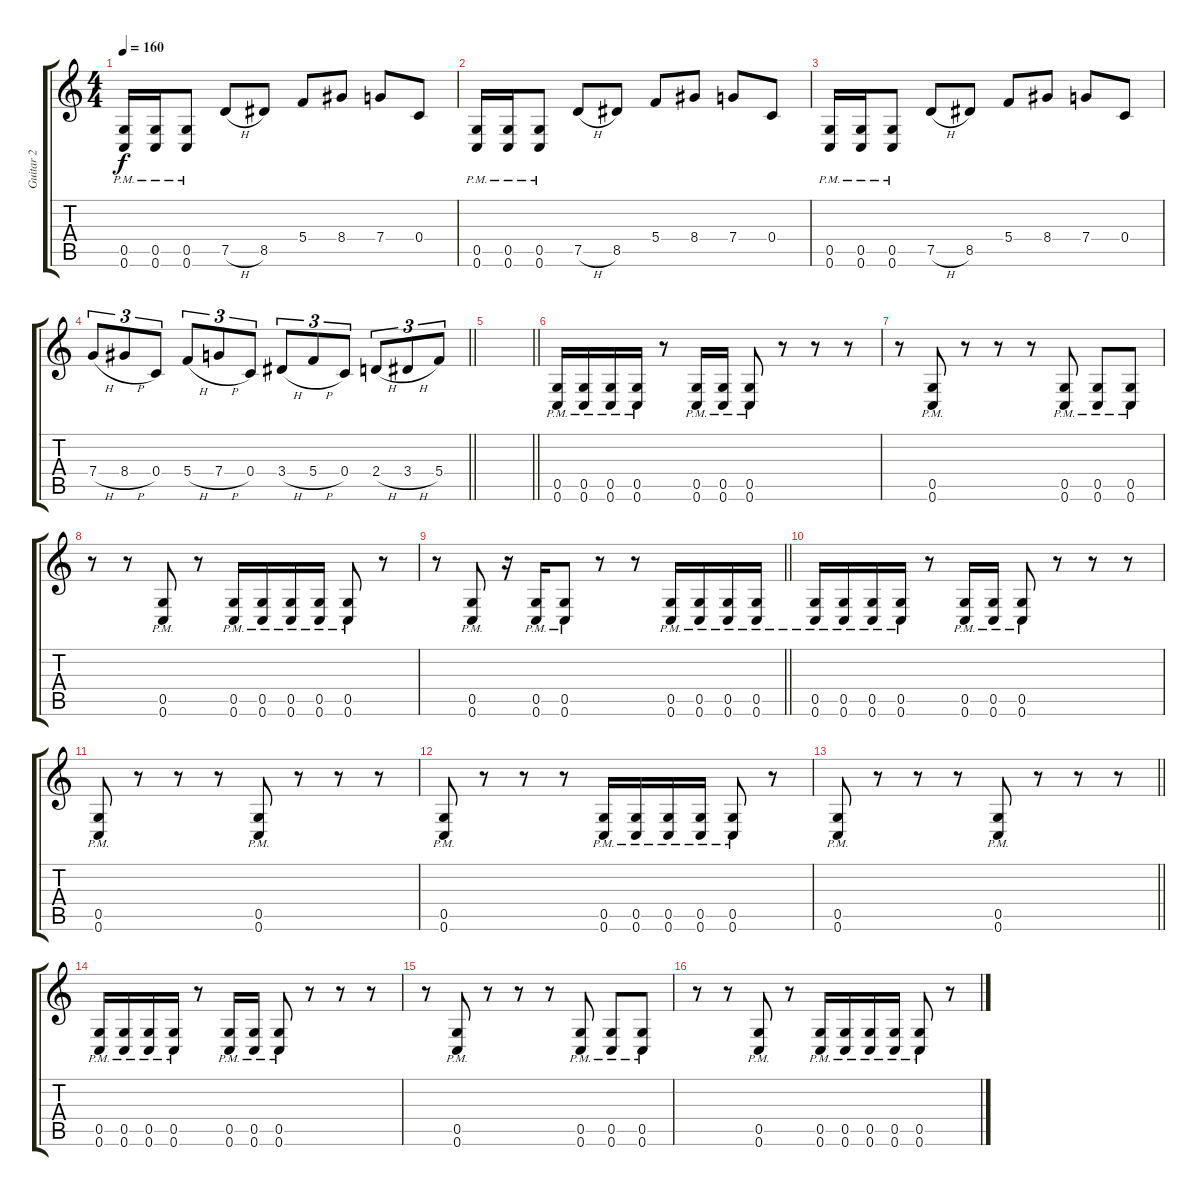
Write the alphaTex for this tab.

\track ("Guitar 2" "Guitar 2") {instrument distortionguitar}
\staff {score tabs}
\tuning (D4 A3 F3 C3 G2 C2) {hide}
\ts (4 4)
\tempo 160
\clef g2
\ks c
(0.5{pm} 0.6{pm}).16{dy f} (0.5{pm} 0.6{pm}).16 (0.5{pm} 0.6{pm}).8 7.5{h}.8 8.5.8 5.4.8 8.4.8 7.4.8 0.4.8 |
(0.5{pm} 0.6{pm}).16 (0.5{pm} 0.6{pm}).16 (0.5{pm} 0.6{pm}).8 7.5{h}.8 8.5.8 5.4.8 8.4.8 7.4.8 0.4.8 |
(0.5{pm} 0.6{pm}).16 (0.5{pm} 0.6{pm}).16 (0.5{pm} 0.6{pm}).8 7.5{h}.8 8.5.8 5.4.8 8.4.8 7.4.8 0.4.8 |
\barLineRight lightlight
7.4{h}.8{tu (3 2)} 8.4{h}.8{tu (3 2)} 0.4.8{tu (3 2)} 5.4{h}.8{tu (3 2)} 7.4{h}.8{tu (3 2)} 0.4.8{tu (3 2)} 3.4{h}.8{tu (3 2)} 5.4{h}.8{tu (3 2)} 0.4.8{tu (3 2)} 2.4{h}.8{tu (3 2)} 3.4{h}.8{tu (3 2)} 5.4.8{tu (3 2)} |
\barLineRight lightlight
|
(0.5{pm} 0.6{pm}).16 (0.5{pm} 0.6{pm}).16 (0.5{pm} 0.6{pm}).16 (0.5{pm} 0.6{pm}).16 r.8 (0.5{pm} 0.6{pm}).16 (0.5{pm} 0.6{pm}).16 (0.5{pm} 0.6{pm}).8 r.8 r.8 r.8 |
r.8 (0.5{pm} 0.6{pm}).8 r.8 r.8 r.8 (0.5{pm} 0.6{pm}).8 (0.5{pm} 0.6{pm}).8 (0.5{pm} 0.6{pm}).8 |
r.8 r.8 (0.5{pm} 0.6{pm}).8 r.8 (0.5{pm} 0.6{pm}).16 (0.5{pm} 0.6{pm}).16 (0.5{pm} 0.6{pm}).16 (0.5{pm} 0.6{pm}).16 (0.5{pm} 0.6{pm}).8 r.8 |
\barLineRight lightlight
r.8 (0.5{pm} 0.6{pm}).8 r.16 (0.5{pm} 0.6{pm}).16 (0.5{pm} 0.6{pm}).8 r.8 r.8 (0.5{pm} 0.6{pm}).16 (0.5{pm} 0.6{pm}).16 (0.5{pm} 0.6{pm}).16 (0.5{pm} 0.6{pm}).16 |
(0.5{pm} 0.6{pm}).16 (0.5{pm} 0.6{pm}).16 (0.5{pm} 0.6{pm}).16 (0.5{pm} 0.6{pm}).16 r.8 (0.5{pm} 0.6{pm}).16 (0.5{pm} 0.6{pm}).16 (0.5{pm} 0.6{pm}).8 r.8 r.8 r.8 |
(0.5{pm} 0.6{pm}).8 r.8 r.8 r.8 (0.5{pm} 0.6{pm}).8 r.8 r.8 r.8 |
(0.5{pm} 0.6{pm}).8 r.8 r.8 r.8 (0.5{pm} 0.6{pm}).16 (0.5{pm} 0.6{pm}).16 (0.5{pm} 0.6{pm}).16 (0.5{pm} 0.6{pm}).16 (0.5{pm} 0.6{pm}).8 r.8 |
\barLineRight lightlight
(0.5{pm} 0.6{pm}).8 r.8 r.8 r.8 (0.5{pm} 0.6{pm}).8 r.8 r.8 r.8 |
(0.5{pm} 0.6{pm}).16 (0.5{pm} 0.6{pm}).16 (0.5{pm} 0.6{pm}).16 (0.5{pm} 0.6{pm}).16 r.8 (0.5{pm} 0.6{pm}).16 (0.5{pm} 0.6{pm}).16 (0.5{pm} 0.6{pm}).8 r.8 r.8 r.8 |
r.8 (0.5{pm} 0.6{pm}).8 r.8 r.8 r.8 (0.5{pm} 0.6{pm}).8 (0.5{pm} 0.6{pm}).8 (0.5{pm} 0.6{pm}).8 |
r.8 r.8 (0.5{pm} 0.6{pm}).8 r.8 (0.5{pm} 0.6{pm}).16 (0.5{pm} 0.6{pm}).16 (0.5{pm} 0.6{pm}).16 (0.5{pm} 0.6{pm}).16 (0.5{pm} 0.6{pm}).8 r.8
